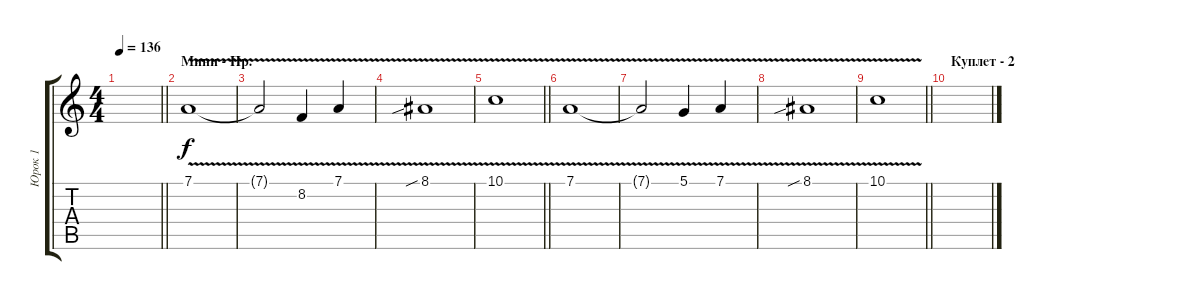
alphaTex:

\track ("Юрок 1" "Юрок 1") {instrument sitar}
\staff {score tabs}
\tuning (D4 A3 F3 C3 G2 C2) {hide}
\ts (4 4)
\tempo 136
\clef g2
\barLineRight lightlight
\ks c
|
\section ("" "Мини - Пр.")
7.1{v}.1{volume 14 instrument sitar} |
7.1{v t}.2 8.2{v}.4 7.1{v}.4 |
8.1{v sib}.1 |
\barLineRight lightlight
10.1{v}.1 |
7.1{v}.1 |
7.1{v t}.2 5.1{v}.4 7.1{v}.4 |
8.1{v sib}.1 |
\barLineRight lightlight
10.1{v}.1 |
\section ("" "Куплет - 2")
